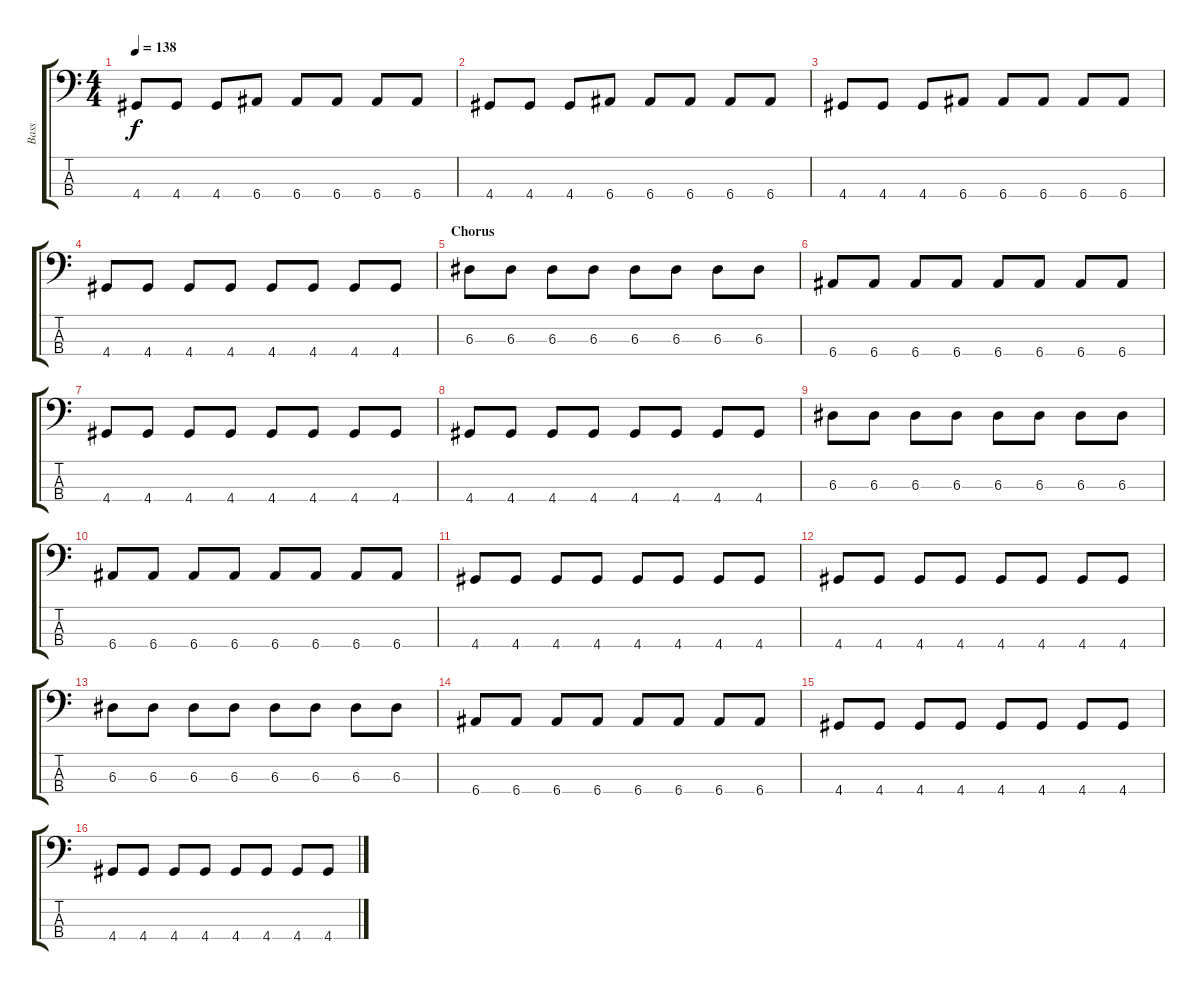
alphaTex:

\track ("Bass" "Bass") {instrument electricbassfinger}
\staff {score tabs}
\tuning (G2 D2 A1 E1) {hide}
\ts (4 4)
\tempo 138
\clef f4
\ks c
4.4.8{dy f} 4.4.8 4.4.8 6.4.8 6.4.8 6.4.8 6.4.8 6.4.8 |
4.4.8 4.4.8 4.4.8 6.4.8 6.4.8 6.4.8 6.4.8 6.4.8 |
4.4.8 4.4.8 4.4.8 6.4.8 6.4.8 6.4.8 6.4.8 6.4.8 |
4.4.8 4.4.8 4.4.8 4.4.8 4.4.8 4.4.8 4.4.8 4.4.8 |
\section ("" "Chorus")
6.3.8 6.3.8 6.3.8 6.3.8 6.3.8 6.3.8 6.3.8 6.3.8 |
6.4.8 6.4.8 6.4.8 6.4.8 6.4.8 6.4.8 6.4.8 6.4.8 |
4.4.8 4.4.8 4.4.8 4.4.8 4.4.8 4.4.8 4.4.8 4.4.8 |
4.4.8 4.4.8 4.4.8 4.4.8 4.4.8 4.4.8 4.4.8 4.4.8 |
6.3.8 6.3.8 6.3.8 6.3.8 6.3.8 6.3.8 6.3.8 6.3.8 |
6.4.8 6.4.8 6.4.8 6.4.8 6.4.8 6.4.8 6.4.8 6.4.8 |
4.4.8 4.4.8 4.4.8 4.4.8 4.4.8 4.4.8 4.4.8 4.4.8 |
4.4.8 4.4.8 4.4.8 4.4.8 4.4.8 4.4.8 4.4.8 4.4.8 |
6.3.8 6.3.8 6.3.8 6.3.8 6.3.8 6.3.8 6.3.8 6.3.8 |
6.4.8 6.4.8 6.4.8 6.4.8 6.4.8 6.4.8 6.4.8 6.4.8 |
4.4.8 4.4.8 4.4.8 4.4.8 4.4.8 4.4.8 4.4.8 4.4.8 |
4.4.8 4.4.8 4.4.8 4.4.8 4.4.8 4.4.8 4.4.8 4.4.8
